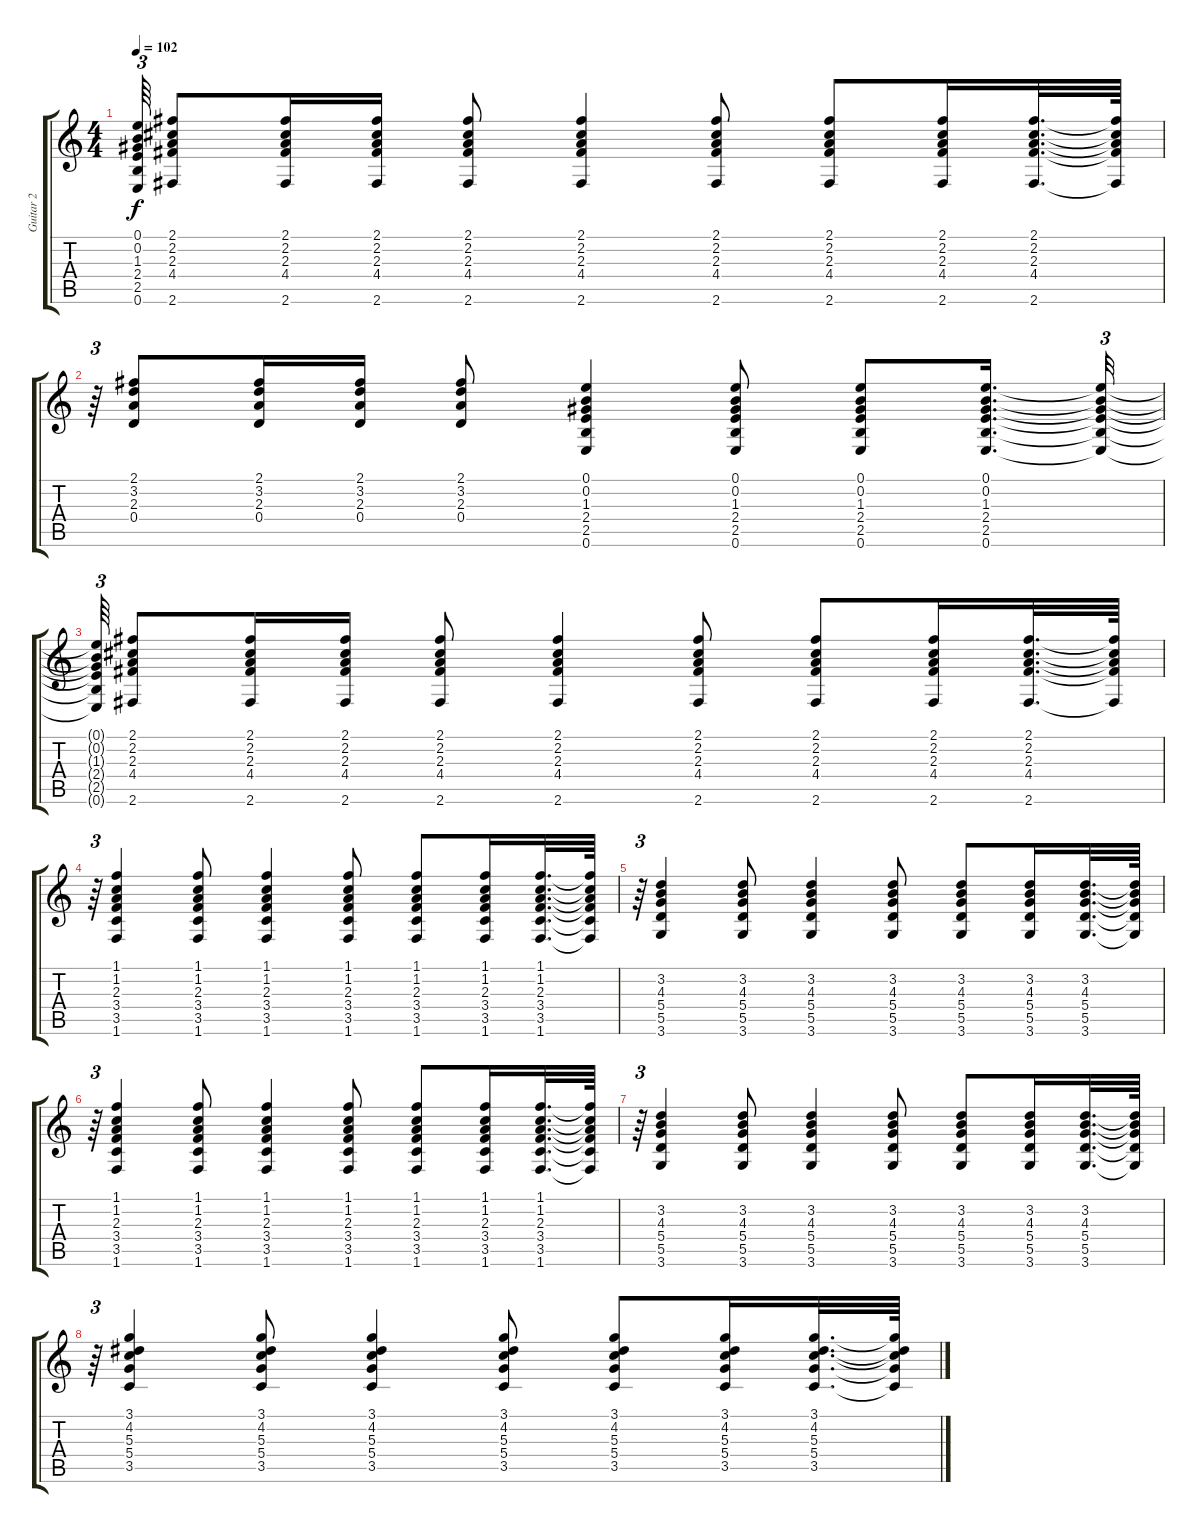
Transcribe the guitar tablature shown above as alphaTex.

\track ("Guitar 2" "Guitar 2") {instrument electricguitarjazz}
\staff {score tabs}
\tuning (E4 B3 G3 D3 A2 E2) {hide}
\ts (4 4)
\tempo 102
\clef g2
\ks c
(0.1{t} 0.2{t} 1.3{t} 2.4{t} 2.5{t} 0.6{t}).64{tu (3 2) dy f} (2.1 2.2 2.3 4.4 2.6).8 (2.1 2.2 2.3 4.4 2.6).16 (2.1 2.2 2.3 4.4 2.6).16 (2.1 2.2 2.3 4.4 2.6).8 (2.1 2.2 2.3 4.4 2.6).4 (2.1 2.2 2.3 4.4 2.6).8 (2.1 2.2 2.3 4.4 2.6).8 (2.1 2.2 2.3 4.4 2.6).16 (2.1 2.2 2.3 4.4 2.6).32{d} (2.1{t} 2.2{t} 2.3{t} 4.4{t} 2.6{t}).64 |
r.64{tu (3 2)} (2.1 3.2 2.3 0.4).8 (2.1 3.2 2.3 0.4).16 (2.1 3.2 2.3 0.4).16 (2.1 3.2 2.3 0.4).8 (0.1 0.2 1.3 2.4 2.5 0.6).4 (0.1 0.2 1.3 2.4 2.5 0.6).8 (0.1 0.2 1.3 2.4 2.5 0.6).8 (0.1 0.2 1.3 2.4 2.5 0.6).16{d} (0.1{t} 0.2{t} 1.3{t} 2.4{t} 2.5{t} 0.6{t}).32{tu (3 2)} |
(0.1{t} 0.2{t} 1.3{t} 2.4{t} 2.5{t} 0.6{t}).64{tu (3 2)} (2.1 2.2 2.3 4.4 2.6).8 (2.1 2.2 2.3 4.4 2.6).16 (2.1 2.2 2.3 4.4 2.6).16 (2.1 2.2 2.3 4.4 2.6).8 (2.1 2.2 2.3 4.4 2.6).4 (2.1 2.2 2.3 4.4 2.6).8 (2.1 2.2 2.3 4.4 2.6).8 (2.1 2.2 2.3 4.4 2.6).16 (2.1 2.2 2.3 4.4 2.6).32{d} (2.1{t} 2.2{t} 2.3{t} 4.4{t} 2.6{t}).64 |
r.64{tu (3 2)} (1.1 1.2 2.3 3.4 3.5 1.6).4 (1.1 1.2 2.3 3.4 3.5 1.6).8 (1.1 1.2 2.3 3.4 3.5 1.6).4 (1.1 1.2 2.3 3.4 3.5 1.6).8 (1.1 1.2 2.3 3.4 3.5 1.6).8 (1.1 1.2 2.3 3.4 3.5 1.6).16 (1.1 1.2 2.3 3.4 3.5 1.6).32{d} (1.1{t} 1.2{t} 2.3{t} 3.4{t} 3.5{t} 1.6{t}).64 |
r.64{tu (3 2)} (3.2 4.3 5.4 5.5 3.6).4 (3.2 4.3 5.4 5.5 3.6).8 (3.2 4.3 5.4 5.5 3.6).4 (3.2 4.3 5.4 5.5 3.6).8 (3.2 4.3 5.4 5.5 3.6).8 (3.2 4.3 5.4 5.5 3.6).16 (3.2 4.3 5.4 5.5 3.6).32{d} (3.2{t} 4.3{t} 5.4{t} 5.5{t} 3.6{t}).64 |
r.64{tu (3 2)} (1.1 1.2 2.3 3.4 3.5 1.6).4 (1.1 1.2 2.3 3.4 3.5 1.6).8 (1.1 1.2 2.3 3.4 3.5 1.6).4 (1.1 1.2 2.3 3.4 3.5 1.6).8 (1.1 1.2 2.3 3.4 3.5 1.6).8 (1.1 1.2 2.3 3.4 3.5 1.6).16 (1.1 1.2 2.3 3.4 3.5 1.6).32{d} (1.1{t} 1.2{t} 2.3{t} 3.4{t} 3.5{t} 1.6{t}).64 |
r.64{tu (3 2)} (3.2 4.3 5.4 5.5 3.6).4 (3.2 4.3 5.4 5.5 3.6).8 (3.2 4.3 5.4 5.5 3.6).4 (3.2 4.3 5.4 5.5 3.6).8 (3.2 4.3 5.4 5.5 3.6).8 (3.2 4.3 5.4 5.5 3.6).16 (3.2 4.3 5.4 5.5 3.6).32{d} (3.2{t} 4.3{t} 5.4{t} 5.5{t} 3.6{t}).64 |
r.64{tu (3 2)} (3.1 4.2 5.3 5.4 3.5).4 (3.1 4.2 5.3 5.4 3.5).8 (3.1 4.2 5.3 5.4 3.5).4 (3.1 4.2 5.3 5.4 3.5).8 (3.1 4.2 5.3 5.4 3.5).8 (3.1 4.2 5.3 5.4 3.5).16 (3.1 4.2 5.3 5.4 3.5).32{d} (3.1{t} 4.2{t} 5.3{t} 5.4{t} 3.5{t}).64
